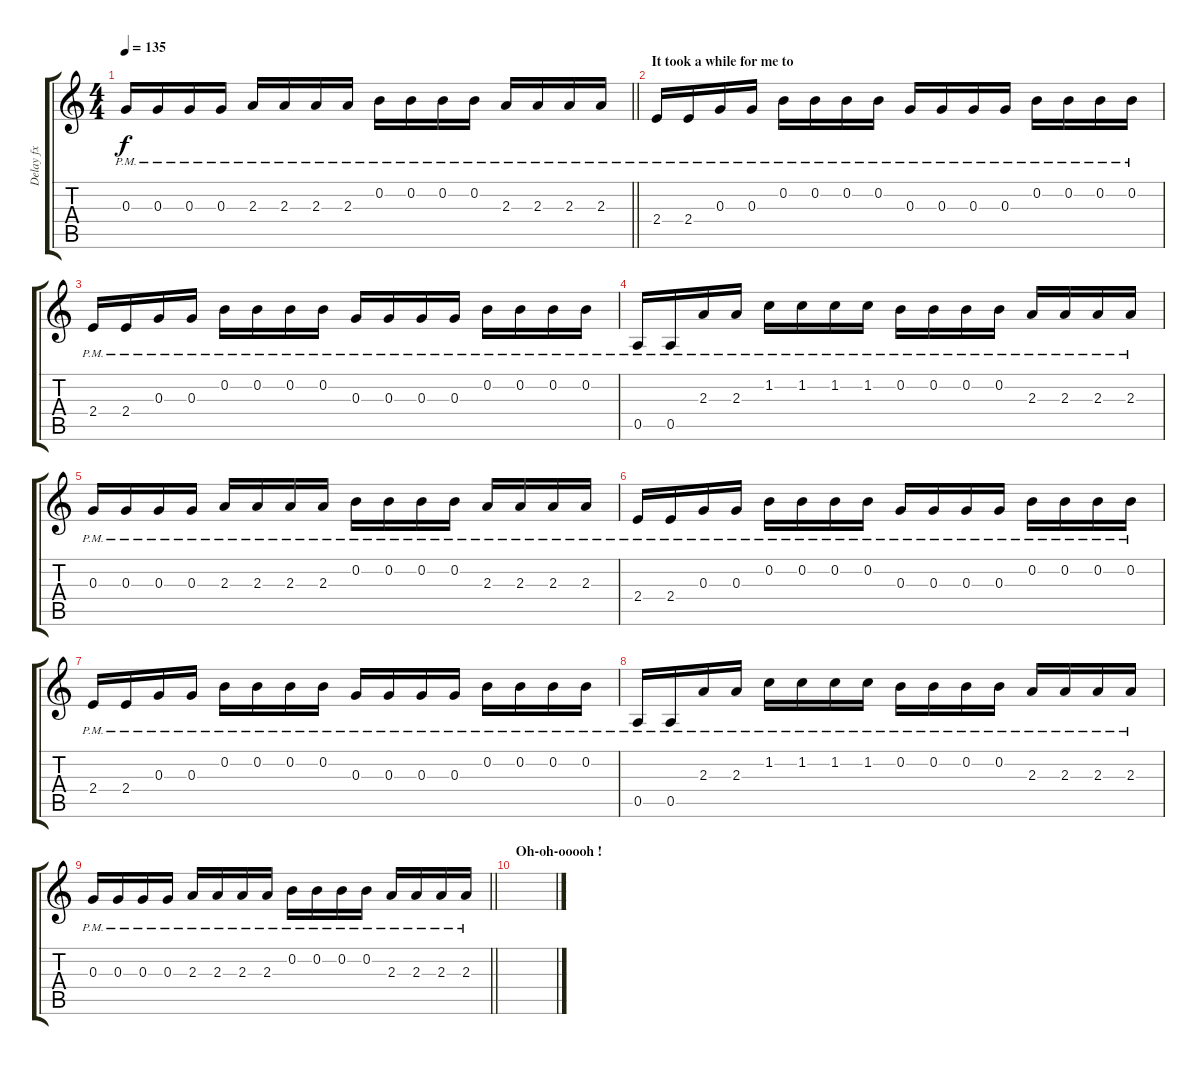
\track ("Delay fx" "Delay fx") {instrument electricguitarclean}
\staff {score tabs}
\tuning (E4 B3 G3 D3 A2 E2) {hide}
\ts (4 4)
\tempo 135
\clef g2
\barLineRight lightlight
\ks c
0.3{pm}.16{dy f} 0.3{pm}.16 0.3{pm}.16 0.3{pm}.16 2.3{pm}.16 2.3{pm}.16 2.3{pm}.16 2.3{pm}.16 0.2{pm}.16 0.2{pm}.16 0.2{pm}.16 0.2{pm}.16 2.3{pm}.16 2.3{pm}.16 2.3{pm}.16 2.3{pm}.16 |
\section ("" "It took a while for me to")
2.4{pm}.16 2.4{pm}.16 0.3{pm}.16 0.3{pm}.16 0.2{pm}.16 0.2{pm}.16 0.2{pm}.16 0.2{pm}.16 0.3{pm}.16 0.3{pm}.16 0.3{pm}.16 0.3{pm}.16 0.2{pm}.16 0.2{pm}.16 0.2{pm}.16 0.2{pm}.16 |
2.4{pm}.16 2.4{pm}.16 0.3{pm}.16 0.3{pm}.16 0.2{pm}.16 0.2{pm}.16 0.2{pm}.16 0.2{pm}.16 0.3{pm}.16 0.3{pm}.16 0.3{pm}.16 0.3{pm}.16 0.2{pm}.16 0.2{pm}.16 0.2{pm}.16 0.2{pm}.16 |
0.5{pm}.16 0.5{pm}.16 2.3{pm}.16 2.3{pm}.16 1.2{pm}.16 1.2{pm}.16 1.2{pm}.16 1.2{pm}.16 0.2{pm}.16 0.2{pm}.16 0.2{pm}.16 0.2{pm}.16 2.3{pm}.16 2.3{pm}.16 2.3{pm}.16 2.3{pm}.16 |
0.3{pm}.16 0.3{pm}.16 0.3{pm}.16 0.3{pm}.16 2.3{pm}.16 2.3{pm}.16 2.3{pm}.16 2.3{pm}.16 0.2{pm}.16 0.2{pm}.16 0.2{pm}.16 0.2{pm}.16 2.3{pm}.16 2.3{pm}.16 2.3{pm}.16 2.3{pm}.16 |
2.4{pm}.16 2.4{pm}.16 0.3{pm}.16 0.3{pm}.16 0.2{pm}.16 0.2{pm}.16 0.2{pm}.16 0.2{pm}.16 0.3{pm}.16 0.3{pm}.16 0.3{pm}.16 0.3{pm}.16 0.2{pm}.16 0.2{pm}.16 0.2{pm}.16 0.2{pm}.16 |
2.4{pm}.16 2.4{pm}.16 0.3{pm}.16 0.3{pm}.16 0.2{pm}.16 0.2{pm}.16 0.2{pm}.16 0.2{pm}.16 0.3{pm}.16 0.3{pm}.16 0.3{pm}.16 0.3{pm}.16 0.2{pm}.16 0.2{pm}.16 0.2{pm}.16 0.2{pm}.16 |
0.5{pm}.16 0.5{pm}.16 2.3{pm}.16 2.3{pm}.16 1.2{pm}.16 1.2{pm}.16 1.2{pm}.16 1.2{pm}.16 0.2{pm}.16 0.2{pm}.16 0.2{pm}.16 0.2{pm}.16 2.3{pm}.16 2.3{pm}.16 2.3{pm}.16 2.3{pm}.16 |
\barLineRight lightlight
0.3{pm}.16 0.3{pm}.16 0.3{pm}.16 0.3{pm}.16 2.3{pm}.16 2.3{pm}.16 2.3{pm}.16 2.3{pm}.16 0.2{pm}.16 0.2{pm}.16 0.2{pm}.16 0.2{pm}.16 2.3{pm}.16 2.3{pm}.16 2.3{pm}.16 2.3{pm}.16 |
\section ("" "Oh-oh-ooooh !")
